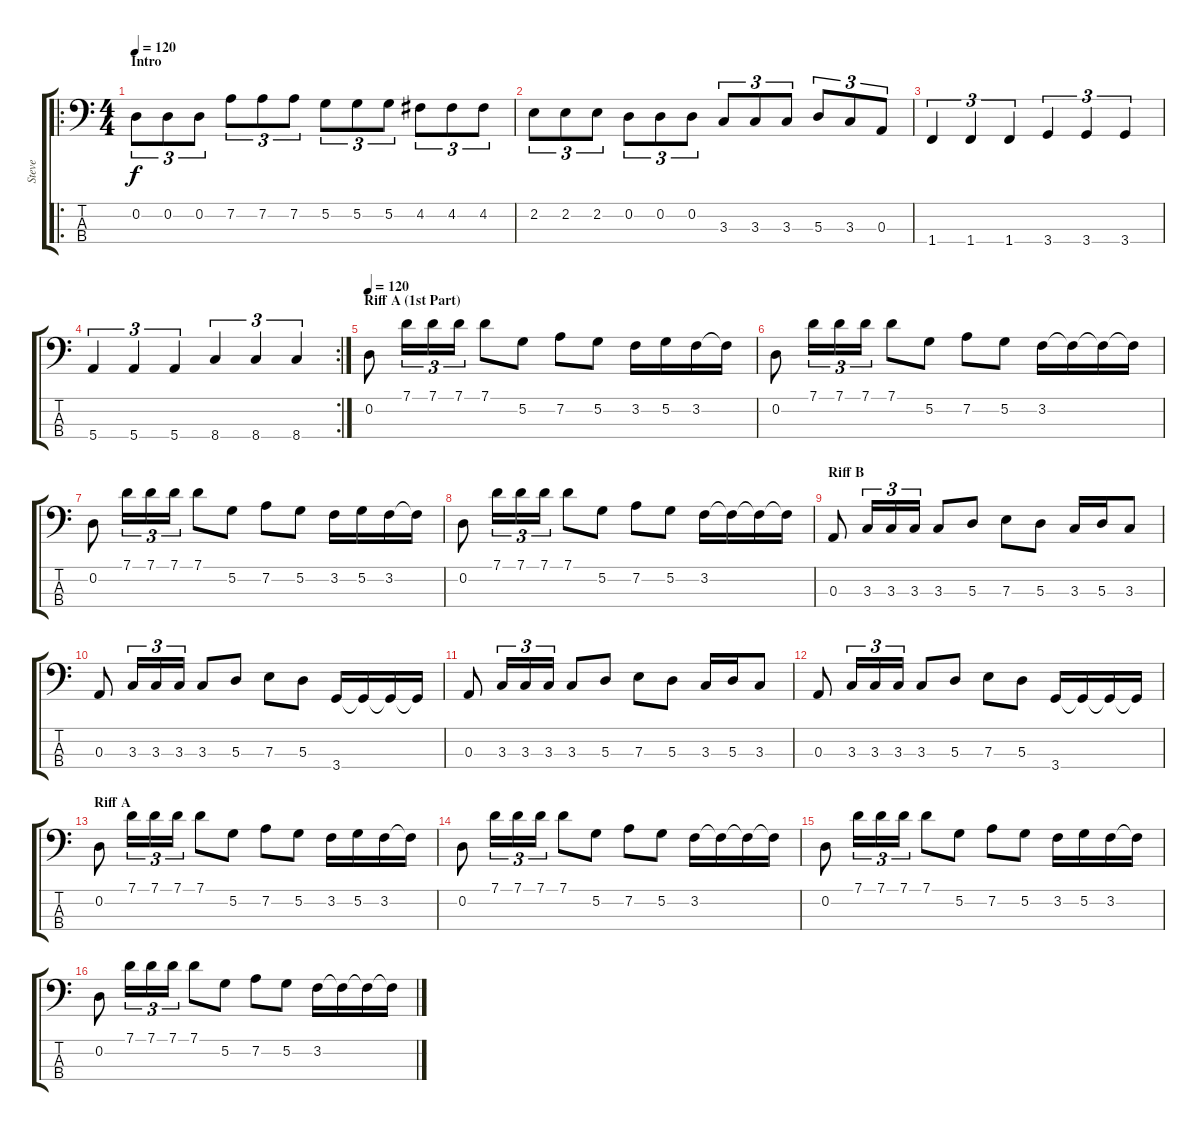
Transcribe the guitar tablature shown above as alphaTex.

\track ("Steve" "Steve") {instrument electricbassfinger}
\staff {score tabs}
\tuning (G2 D2 A1 E1) {hide}
\ro
\ts (4 4)
\section ("" "Intro")
\tempo 120
\tempo 200
\tempo 120
\clef f4
\ks c
0.2.8{tu (3 2) dy f instrument electricbassfinger} 0.2.8{tu (3 2)} 0.2.8{tu (3 2)} 7.2.8{tu (3 2)} 7.2.8{tu (3 2)} 7.2.8{tu (3 2)} 5.2.8{tu (3 2)} 5.2.8{tu (3 2)} 5.2.8{tu (3 2)} 4.2.8{tu (3 2)} 4.2.8{tu (3 2)} 4.2.8{tu (3 2)} |
2.2.8{tu (3 2)} 2.2.8{tu (3 2)} 2.2.8{tu (3 2)} 0.2.8{tu (3 2)} 0.2.8{tu (3 2)} 0.2.8{tu (3 2)} 3.3.8{tu (3 2)} 3.3.8{tu (3 2)} 3.3.8{tu (3 2)} 5.3.8{tu (3 2)} 3.3.8{tu (3 2)} 0.3.8{tu (3 2)} |
1.4.4{tu (3 2)} 1.4.4{tu (3 2)} 1.4.4{tu (3 2)} 3.4.4{tu (3 2)} 3.4.4{tu (3 2)} 3.4.4{tu (3 2)} |
\rc 2
5.4.4{tu (3 2)} 5.4.4{tu (3 2)} 5.4.4{tu (3 2)} 8.4.4{tu (3 2)} 8.4.4{tu (3 2)} 8.4.4{tu (3 2)} |
\section ("" "Riff A (1st Part)")
\tempo 120
0.2.8 7.1.16{tu (3 2)} 7.1.16{tu (3 2)} 7.1.16{tu (3 2)} 7.1.8 5.2.8 7.2.8 5.2.8 3.2.16 5.2.16 3.2.16 3.2{t}.16 |
0.2.8 7.1.16{tu (3 2)} 7.1.16{tu (3 2)} 7.1.16{tu (3 2)} 7.1.8 5.2.8 7.2.8 5.2.8 3.2.16 3.2{t}.16 3.2{t}.16 3.2{t}.16 |
0.2.8 7.1.16{tu (3 2)} 7.1.16{tu (3 2)} 7.1.16{tu (3 2)} 7.1.8 5.2.8 7.2.8 5.2.8 3.2.16 5.2.16 3.2.16 3.2{t}.16 |
0.2.8 7.1.16{tu (3 2)} 7.1.16{tu (3 2)} 7.1.16{tu (3 2)} 7.1.8 5.2.8 7.2.8 5.2.8 3.2.16 3.2{t}.16 3.2{t}.16 3.2{t}.16 |
\section ("" "Riff B")
0.3.8 3.3.16{tu (3 2)} 3.3.16{tu (3 2)} 3.3.16{tu (3 2)} 3.3.8 5.3.8 7.3.8 5.3.8 3.3.16 5.3.16 3.3.8 |
0.3.8 3.3.16{tu (3 2)} 3.3.16{tu (3 2)} 3.3.16{tu (3 2)} 3.3.8 5.3.8 7.3.8 5.3.8 3.4.16 3.4{t}.16 3.4{t}.16 3.4{t}.16 |
0.3.8 3.3.16{tu (3 2)} 3.3.16{tu (3 2)} 3.3.16{tu (3 2)} 3.3.8 5.3.8 7.3.8 5.3.8 3.3.16 5.3.16 3.3.8 |
0.3.8 3.3.16{tu (3 2)} 3.3.16{tu (3 2)} 3.3.16{tu (3 2)} 3.3.8 5.3.8 7.3.8 5.3.8 3.4.16 3.4{t}.16 3.4{t}.16 3.4{t}.16 |
\section ("" "Riff A")
0.2.8 7.1.16{tu (3 2)} 7.1.16{tu (3 2)} 7.1.16{tu (3 2)} 7.1.8 5.2.8 7.2.8 5.2.8 3.2.16 5.2.16 3.2.16 3.2{t}.16 |
0.2.8 7.1.16{tu (3 2)} 7.1.16{tu (3 2)} 7.1.16{tu (3 2)} 7.1.8 5.2.8 7.2.8 5.2.8 3.2.16 3.2{t}.16 3.2{t}.16 3.2{t}.16 |
0.2.8 7.1.16{tu (3 2)} 7.1.16{tu (3 2)} 7.1.16{tu (3 2)} 7.1.8 5.2.8 7.2.8 5.2.8 3.2.16 5.2.16 3.2.16 3.2{t}.16 |
0.2.8 7.1.16{tu (3 2)} 7.1.16{tu (3 2)} 7.1.16{tu (3 2)} 7.1.8 5.2.8 7.2.8 5.2.8 3.2.16 3.2{t}.16 3.2{t}.16 3.2{t}.16
